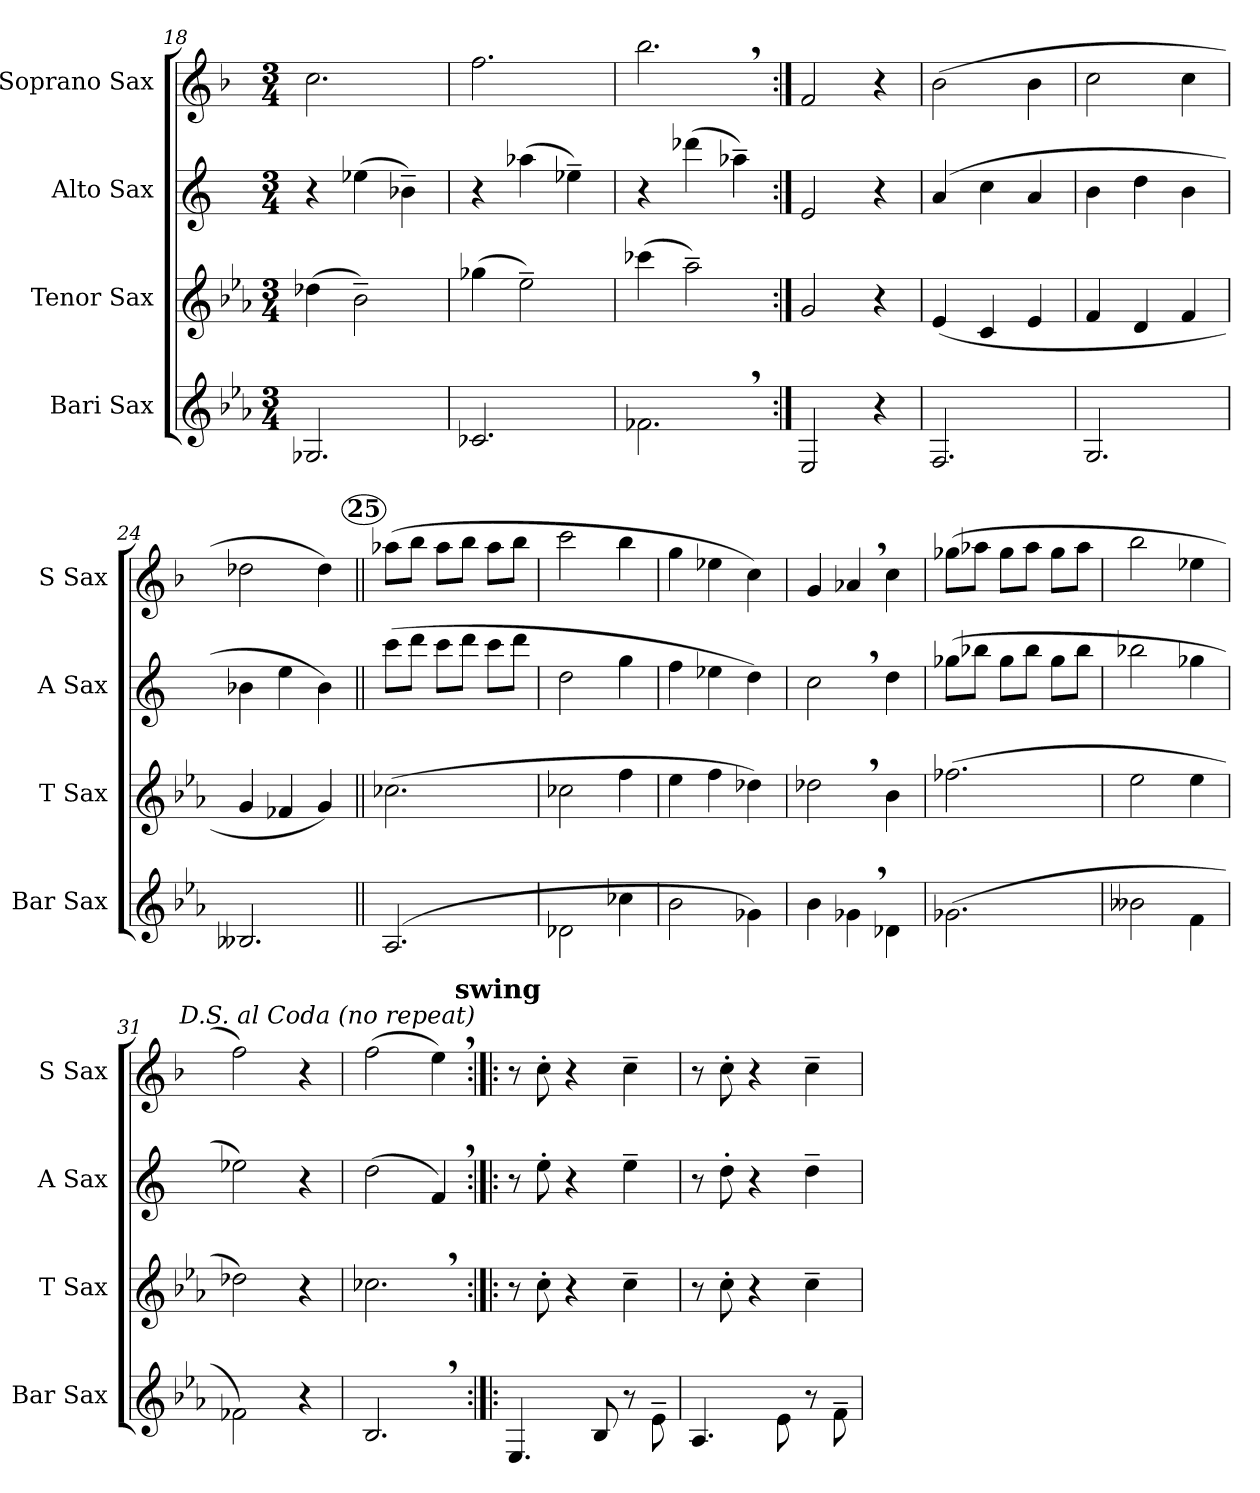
**kern	**kern	**kern	**kern
*part4	*part3	*part2	*part1
*staff4	*staff3	*staff2	*staff1
*I"Bari Sax	*I"Tenor Sax	*I"Alto Sax	*I"Soprano Sax
*I'Bar Sax	*I'T Sax	*I'A Sax	*I'S Sax
*clefG2	*clefG2	*clefG2	*clefG2
*ITrd12c21	*ITrd8c14	*ITrd5c9	*ITrd1c2
*k[b-e-a-]	*k[b-e-a-]	*k[b-e-a-]	*k[b-e-a-]
*E-:	*E-:	*E-:	*E-:
*M3/4	*M3/4	*M3/4	*M3/4
=18	=18	=18	=18
2.GG-X/	(>4d-X\	4r	2.b-\
.	2B-~>\)	(>4g-X\	.
.	.	4d-X~>\)	.
=19	=19	=19	=19
2.C-X/	(>4g-X\	4r	2.ee-\
.	2e-~>\)	(>4cc-X\	.
.	.	4g-X~>\)	.
=20	=20	=20	=20
2.F-X,>\	(>4cc-X\	4r	2.aa-,>\
.	2a-~>\)	(>4ff-X\	.
.	.	4cc-X~>\)	.
!!LO:PB:g=z
=21:|!	=21:|!	=21:|!	=21:|!
2EE-/	2G/	2G/	2e-/
4r	4r	4r	4r
=22	=22	=22	=22
2.FF/	(<4E-/	(4c/	(>2a-\
.	4C/	4e-\	.
.	4E-/	4c/	4a-\
=23	=23	=23	=23
2.GG/	4F/	4d\	2b-\
.	4D/	4f\	.
.	4F/	4d\	4b-\
=24	=24	=24	=24
2.BB--X/	4G/	4d-X\	2cc-X\
.	4F-X/	4g\	.
.	4G/)	4d-\)	4cc-\)
!!LO:REH:place=s1:a:enc=circle:fs=12:t=25
=25||	=25||	=25||	=25||
(>2.AA-/	(>2.c-X\	(>8ee-\L	(>8gg-X\L
.	.	8ff\J	8aa-\J
.	.	8ee-\L	8gg-\L
.	.	8ff\J	8aa-\J
.	.	8ee-\L	8gg-\L
.	.	8ff\J	8aa-\J
=26	=26	=26	=26
2D-X\	2c-X\	2f\	2bb-\
4c-X\	4f\	4b-\	4aa-\
!!LO:LB:g=z
=27	=27	=27	=27
2B-\	4e-\	4a-\	4ff\
.	4f\	4g-X\	4dd-X\
4G-X\)	4d-X\)	4f\)	4b-\)
=28	=28	=28	=28
4B-\	2d-X,>\	2e-,>\	4f/
4G-X,>\	.	.	4g-X,>/
4D-X\	4B-\	4f\	4b-\
=29	=29	=29	=29
(>2.G-X\	(>2.f-X\	(>8b--X\L	(>8ff-X\L
.	.	8dd-X\J	8gg-X\J
.	.	8b--\L	8ff-\L
.	.	8dd-\J	8gg-\J
.	.	8b--\L	8ff-\L
.	.	8dd-\J	8gg-\J
=30	=30	=30	=30
2B--X\	2e-\	2dd-X\	2aa-\
4F\	4e-\	4b--X\	4dd-X\
=31	=31	=31	=31
2F-X\)	2d-X\)	2g-X\)	2ee-\)
4r	4r	4r	4r
=32	=32	=32	=32
2.BB-,>/	2.c-X,>\	(>2f\	(>2ee-\
.	.	4A-,>/)	4dd,>\)
!	!	!	!LO:TX:a:i:rj:t=D.S. al Coda (no repeat)
!!LO:PB:g=z
!!LO:REH:place=s1:a:enc=none:t=swing
=33:|!|:	=33:|!|:	=33:|!|:	=33:|!|:
4.EE-/	8r	8r	8r
.	8c'>\	8g'>\	8b-'>\
.	4r	4r	4r
8BB-/	.	.	.
8r	4c~>\	4g~>\	4b-~>\
8E-~>\	.	.	.
=34	=34	=34	=34
4.AA-/	8r	8r	8r
.	8c'>\	8f'>\	8b-'>\
.	4r	4r	4r
8E-\	.	.	.
8r	4c~>\	4f~>\	4b-~>\
8F~>\	.	.	.
=	=	=	=
*-	*-	*-	*-
